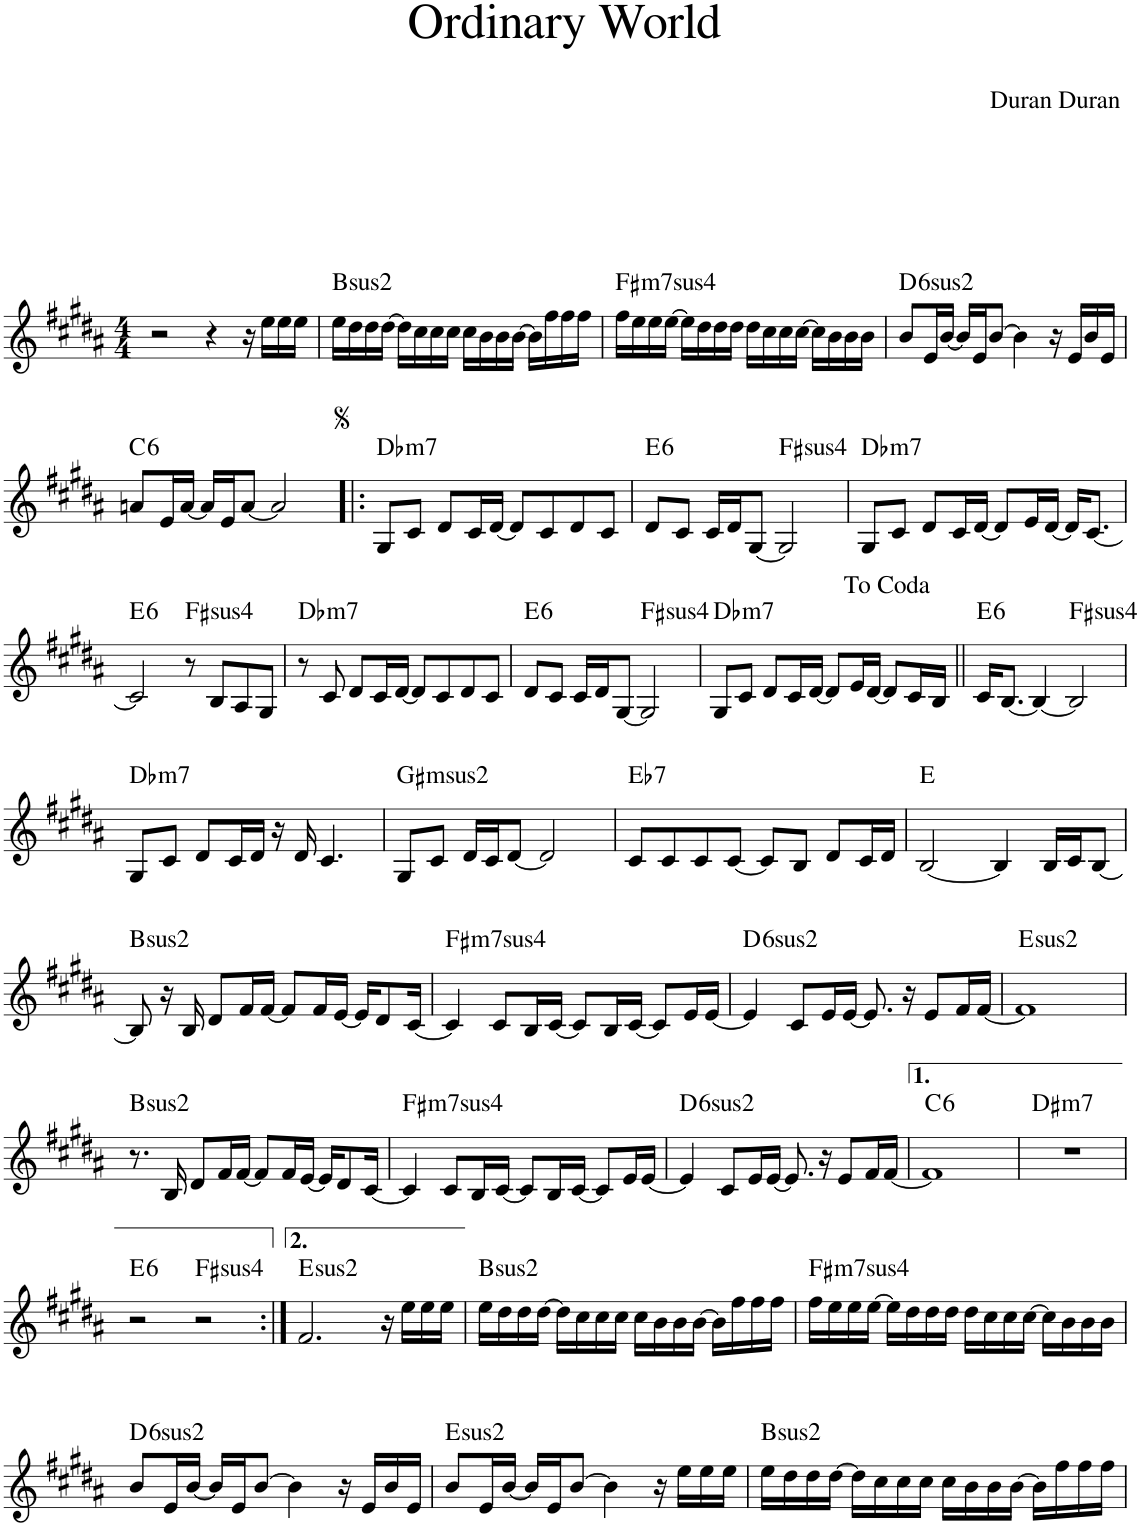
**kern	**harte
*part1	*part1
*staff1	*
*I"Piano	*
*I'Pno.	*
*clefG2	*
*k[f#c#g#d#a#]	*
*M4/4	*
=1	=1
2r	.
4r	.
16r	.
16ee\LL	.
16ee\	.
16ee\JJ	.
=2	=2
!	!LO:H:kt=2
16ee\LL	B:(1,2,5)
16dd#\	.
16dd#\	.
[16dd#\JJ	.
16dd#\LL]	.
16cc#\	.
16cc#\	.
16cc#\JJ	.
16cc#\LL	.
16b\	.
16b\	.
[16b\JJ	.
16b\LL]	.
16ff#\	.
16ff#\	.
16ff#\JJ	.
=3	=3
!	!LO:H:kt=74
16ff#\LL	F#:sus4(7)
16ee\	.
16ee\	.
[16ee\JJ	.
16ee\LL]	.
16dd#\	.
16dd#\	.
16dd#\JJ	.
16dd#\LL	.
16cc#\	.
16cc#\	.
[16cc#\JJ	.
16cc#\LL]	.
16b\	.
16b\	.
16b\JJ	.
=4	=4
!	!LO:H:kt=2
8b/L	D:(1,2,5,6)
16e/L	.
[16b/JJ	.
16b/LL]	.
16e/J	.
[8b/J	.
4b\]	.
16r	.
16e/LL	.
16b/	.
16e/JJ	.
!!LO:LB:g=z
=5	=5
!	!LO:H:kt=6
8an/L	C:maj6
16e/L	.
[16a/JJ	.
16a/LL]	.
16e/J	.
[8a/J	.
2a/]	.
=6!|:	=6!|:
!	!LO:H:kt=m7
8G#/L	Db:min7
8c#/J	.
8d#/L	.
16c#/L	.
[16d#/JJ	.
8d#/L]	.
8c#/	.
8d#/	.
8c#/J	.
=7	=7
!	!LO:H:kt=6
8d#/L	E:maj6
8c#/J	.
16c#/LL	.
16d#/J	.
[8G#/J	.
!	!LO:H:kt=4
2G#/]	F#:sus4
=8	=8
!	!LO:H:kt=m7
8G#/L	Db:min7
8c#/J	.
8d#/L	.
16c#/L	.
[16d#/JJ	.
8d#/L]	.
16e/L	.
[16d#/JJ	.
16d#/KL]	.
[8.c#/J	.
!!LO:LB:g=z
=9	=9
!	!LO:H:kt=6
2c#/]	E:maj6
!	!LO:H:kt=4
8r	F#:sus4
8B/L	.
8A#/	.
8G#/J	.
=10	=10
!	!LO:H:kt=m7
8r	Db:min7
8c#/	.
8d#/L	.
16c#/L	.
[16d#/JJ	.
8d#/L]	.
8c#/	.
8d#/	.
8c#/J	.
=11	=11
!	!LO:H:kt=6
8d#/L	E:maj6
8c#/J	.
16c#/LL	.
16d#/J	.
[8G#/J	.
!	!LO:H:kt=4
2G#/]	F#:sus4
=12	=12
!	!LO:H:kt=m7
8G#/L	Db:min7
8c#/J	.
8d#/L	.
16c#/L	.
[16d#/JJ	.
8d#/L]	.
16e/L	.
[16d#/JJ	.
8d#/L]	.
16c#/L	.
16B/JJ	.
=13||	=13||
!	!LO:H:kt=6
16c#/KL	E:maj6
[8.B/J	.
4B/_	.
!	!LO:H:kt=4
2B/]	F#:sus4
!!LO:LB:g=z
=14	=14
!	!LO:H:kt=m7
8G#/L	Db:min7
8c#/J	.
8d#/L	.
16c#/L	.
16d#/JJ	.
16r	.
16d#/	.
4.c#/	.
=15	=15
!	!LO:H:kt=2
8G#/L	G#:(1,2,5)
8c#/J	.
16d#/LL	.
16c#/J	.
[8d#/J	.
2d#/]	.
=16	=16
!	!LO:H:kt=7
8c#/L	Eb:7
8c#/	.
8c#/	.
[8c#/J	.
8c#/L]	.
8B/J	.
8d#/L	.
16c#/L	.
16d#/JJ	.
=17	=17
[2B/	E:maj
4B/]	.
16B/LL	.
16c#/J	.
[8B/J	.
!!LO:LB:g=z
=18	=18
!	!LO:H:kt=2
8B/]	B:(1,2,5)
16r	.
16B/	.
8d#/L	.
16f#/L	.
[16f#/JJ	.
8f#/L]	.
16f#/L	.
[16e/JJ	.
16e/KL]	.
8d#/	.
[16c#/Jk	.
=19	=19
!	!LO:H:kt=74
4c#/]	F#:sus4(7)
8c#/L	.
16B/L	.
[16c#/JJ	.
8c#/L]	.
16B/L	.
[16c#/JJ	.
8c#/L]	.
16e/L	.
[16e/JJ	.
=20	=20
!	!LO:H:kt=2
4e/]	D:(1,2,5,6)
8c#/L	.
16e/L	.
[16e/JJ	.
8.e/]	.
16r	.
8e/L	.
16f#/L	.
[16f#/JJ	.
=21	=21
!	!LO:H:kt=2
1f#]	E:(1,2,5)
!!LO:LB:g=z
=22	=22
!	!LO:H:kt=2
8.r	B:(1,2,5)
16B/	.
8d#/L	.
16f#/L	.
[16f#/JJ	.
8f#/L]	.
16f#/L	.
[16e/JJ	.
16e/KL]	.
8d#/	.
[16c#/Jk	.
=23	=23
!	!LO:H:kt=74
4c#/]	F#:sus4(7)
8c#/L	.
16B/L	.
[16c#/JJ	.
8c#/L]	.
16B/L	.
[16c#/JJ	.
8c#/L]	.
16e/L	.
[16e/JJ	.
=24	=24
!	!LO:H:kt=2
4e/]	D:(1,2,5,6)
8c#/L	.
16e/L	.
[16e/JJ	.
8.e/]	.
16r	.
8e/L	.
16f#/L	.
[16f#/JJ	.
=25	=25
!	!LO:H:kt=6
1f#]	C:maj6
=26	=26
!	!LO:H:kt=m7
1r	D#:min7
!!LO:LB:g=z
=27	=27
!	!LO:H:kt=6
2r	E:maj6
!	!LO:H:kt=4
2r	F#:sus4
=28:|!	=28:|!
!	!LO:H:kt=2
2.f#/	E:(1,2,5)
16r	.
16ee\LL	.
16ee\	.
16ee\JJ	.
=29	=29
!	!LO:H:kt=2
16ee\LL	B:(1,2,5)
16dd#\	.
16dd#\	.
[16dd#\JJ	.
16dd#\LL]	.
16cc#\	.
16cc#\	.
16cc#\JJ	.
16cc#\LL	.
16b\	.
16b\	.
[16b\JJ	.
16b\LL]	.
16ff#\	.
16ff#\	.
16ff#\JJ	.
=30	=30
!	!LO:H:kt=74
16ff#\LL	F#:sus4(7)
16ee\	.
16ee\	.
[16ee\JJ	.
16ee\LL]	.
16dd#\	.
16dd#\	.
16dd#\JJ	.
16dd#\LL	.
16cc#\	.
16cc#\	.
[16cc#\JJ	.
16cc#\LL]	.
16b\	.
16b\	.
16b\JJ	.
!!LO:LB:g=z
=31	=31
!	!LO:H:kt=2
8b/L	D:(1,2,5,6)
16e/L	.
[16b/JJ	.
16b/LL]	.
16e/J	.
[8b/J	.
4b\]	.
16r	.
16e/LL	.
16b/	.
16e/JJ	.
=32	=32
!	!LO:H:kt=2
8b/L	E:(1,2,5)
16e/L	.
[16b/JJ	.
16b/LL]	.
16e/J	.
[8b/J	.
4b\]	.
16r	.
16ee\LL	.
16ee\	.
16ee\JJ	.
=33	=33
!	!LO:H:kt=2
16ee\LL	B:(1,2,5)
16dd#\	.
16dd#\	.
[16dd#\JJ	.
16dd#\LL]	.
16cc#\	.
16cc#\	.
16cc#\JJ	.
16cc#\LL	.
16b\	.
16b\	.
[16b\JJ	.
16b\LL]	.
16ff#\	.
16ff#\	.
16ff#\JJ	.
=	=
*-	*-
